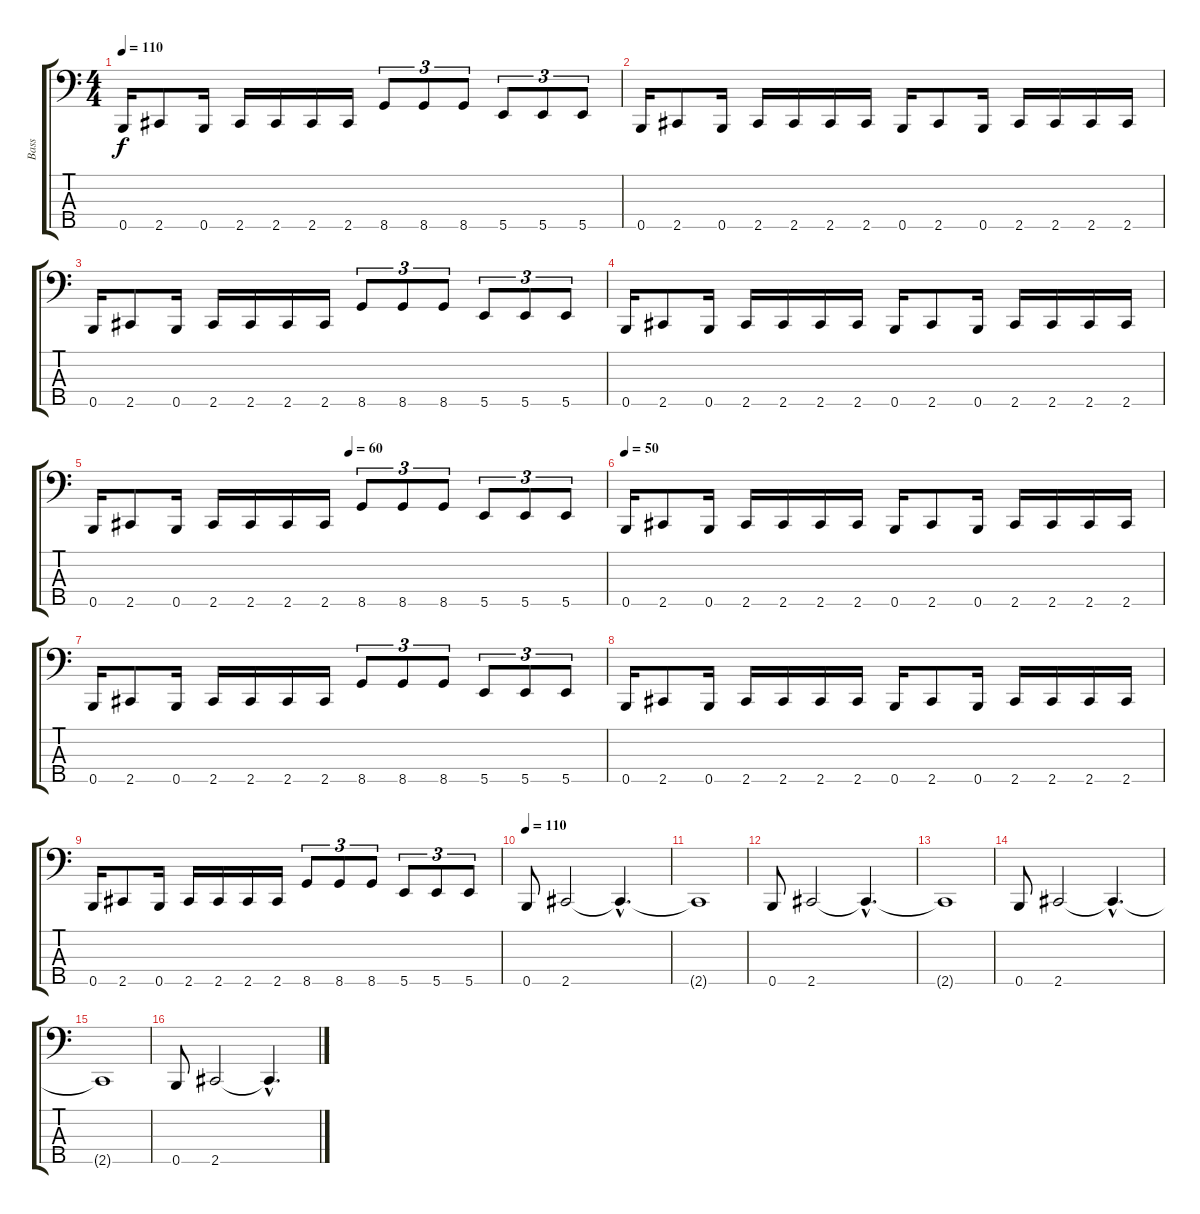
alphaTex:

\track ("Bass" "Bass") {instrument electricbassfinger}
\staff {score tabs}
\tuning (A2 E2 B1 Gb1 B0) {hide}
\ts (4 4)
\tempo 110
\clef f4
\ks c
0.5.16{dy f} 2.5.8 0.5.16 2.5.16 2.5.16 2.5.16 2.5.16 8.5.8{tu (3 2)} 8.5.8{tu (3 2)} 8.5.8{tu (3 2)} 5.5.8{tu (3 2)} 5.5.8{tu (3 2)} 5.5.8{tu (3 2)} |
0.5.16 2.5.8 0.5.16 2.5.16 2.5.16 2.5.16 2.5.16 0.5.16 2.5.8 0.5.16 2.5.16 2.5.16 2.5.16 2.5.16 |
0.5.16 2.5.8 0.5.16 2.5.16 2.5.16 2.5.16 2.5.16 8.5.8{tu (3 2)} 8.5.8{tu (3 2)} 8.5.8{tu (3 2)} 5.5.8{tu (3 2)} 5.5.8{tu (3 2)} 5.5.8{tu (3 2)} |
0.5.16 2.5.8 0.5.16 2.5.16 2.5.16 2.5.16 2.5.16 0.5.16 2.5.8 0.5.16 2.5.16 2.5.16 2.5.16 2.5.16 |
\tempo (60 0.5)
0.5.16 2.5.8 0.5.16 2.5.16 2.5.16 2.5.16 2.5.16 8.5.8{tu (3 2)} 8.5.8{tu (3 2)} 8.5.8{tu (3 2)} 5.5.8{tu (3 2)} 5.5.8{tu (3 2)} 5.5.8{tu (3 2)} |
\tempo 50
0.5.16 2.5.8 0.5.16 2.5.16 2.5.16 2.5.16 2.5.16 0.5.16 2.5.8 0.5.16 2.5.16 2.5.16 2.5.16 2.5.16 |
0.5.16 2.5.8 0.5.16 2.5.16 2.5.16 2.5.16 2.5.16 8.5.8{tu (3 2)} 8.5.8{tu (3 2)} 8.5.8{tu (3 2)} 5.5.8{tu (3 2)} 5.5.8{tu (3 2)} 5.5.8{tu (3 2)} |
0.5.16 2.5.8 0.5.16 2.5.16 2.5.16 2.5.16 2.5.16 0.5.16 2.5.8 0.5.16 2.5.16 2.5.16 2.5.16 2.5.16 |
0.5.16 2.5.8 0.5.16 2.5.16 2.5.16 2.5.16 2.5.16 8.5.8{tu (3 2)} 8.5.8{tu (3 2)} 8.5.8{tu (3 2)} 5.5.8{tu (3 2)} 5.5.8{tu (3 2)} 5.5.8{tu (3 2)} |
\tempo 110
0.5.8 2.5.2 2.5{hac t}.4{d} |
2.5{t}.1 |
0.5.8 2.5.2 2.5{hac t}.4{d} |
2.5{t}.1 |
0.5.8 2.5.2 2.5{hac t}.4{d} |
2.5{t}.1 |
0.5.8 2.5.2 2.5{hac t}.4{d}
